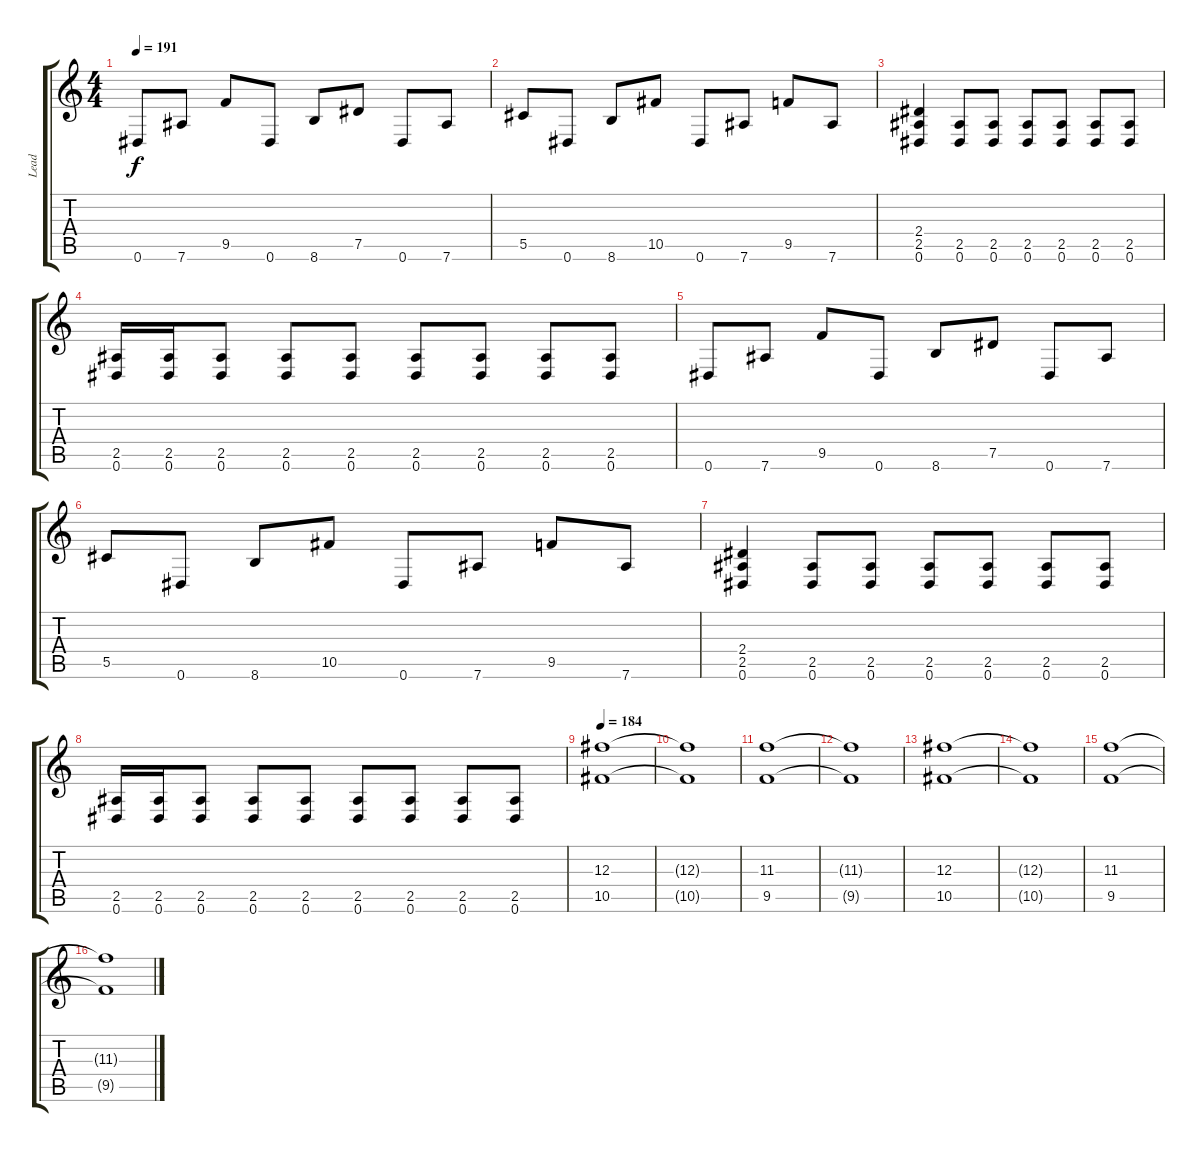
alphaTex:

\track ("Lead" "Lead") {instrument distortionguitar}
\staff {score tabs}
\tuning (Eb4 Bb3 Gb3 Db3 Ab2 Eb2) {hide}
\ts (4 4)
\tempo 191
\clef g2
\ks c
0.6.8{dy f} 7.6.8 9.5.8 0.6.8 8.6.8 7.5.8 0.6.8 7.6.8 |
5.5.8 0.6.8 8.6.8 10.5.8 0.6.8 7.6.8 9.5.8 7.6.8 |
(2.4 2.5 0.6).4 (2.5 0.6).8 (2.5 0.6).8 (2.5 0.6).8 (2.5 0.6).8 (2.5 0.6).8 (2.5 0.6).8 |
(2.5 0.6).16 (2.5 0.6).16 (2.5 0.6).8 (2.5 0.6).8 (2.5 0.6).8 (2.5 0.6).8 (2.5 0.6).8 (2.5 0.6).8 (2.5 0.6).8 |
0.6.8 7.6.8 9.5.8 0.6.8 8.6.8 7.5.8 0.6.8 7.6.8 |
5.5.8 0.6.8 8.6.8 10.5.8 0.6.8 7.6.8 9.5.8 7.6.8 |
(2.4 2.5 0.6).4 (2.5 0.6).8 (2.5 0.6).8 (2.5 0.6).8 (2.5 0.6).8 (2.5 0.6).8 (2.5 0.6).8 |
(2.5 0.6).16 (2.5 0.6).16 (2.5 0.6).8 (2.5 0.6).8 (2.5 0.6).8 (2.5 0.6).8 (2.5 0.6).8 (2.5 0.6).8 (2.5 0.6).8 |
\tempo 184
(12.3 10.5).1 |
(12.3{t} 10.5{t}).1 |
(11.3 9.5).1 |
(11.3{t} 9.5{t}).1 |
(12.3 10.5).1 |
(12.3{t} 10.5{t}).1 |
(11.3 9.5).1 |
(11.3{t} 9.5{t}).1
